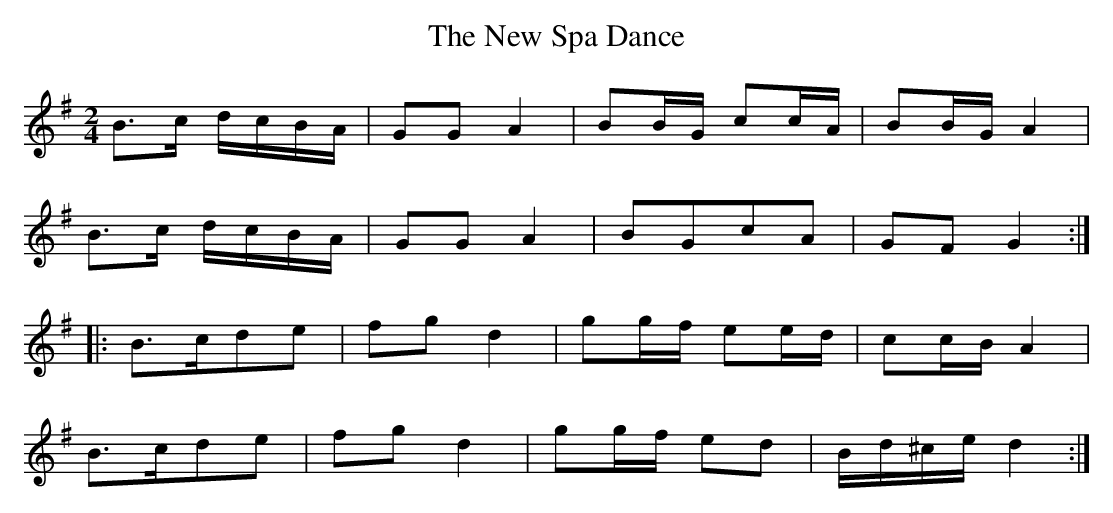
X:1
T:New Spa Dance, The
M:2/4
L:1/8
K:G
B>c d/c/B/A/|GG A2|BB/G/ cc/A/| BB/G/ A2|
B>c d/c/B/A/|GG A2|BGcA|GF G2:|
|:B>cde|fg d2|gg/f/ ee/d/|cc/B/ A2|
B>cde|fg d2|gg/f/ ed|B/d/^c/e/ d2:|]
